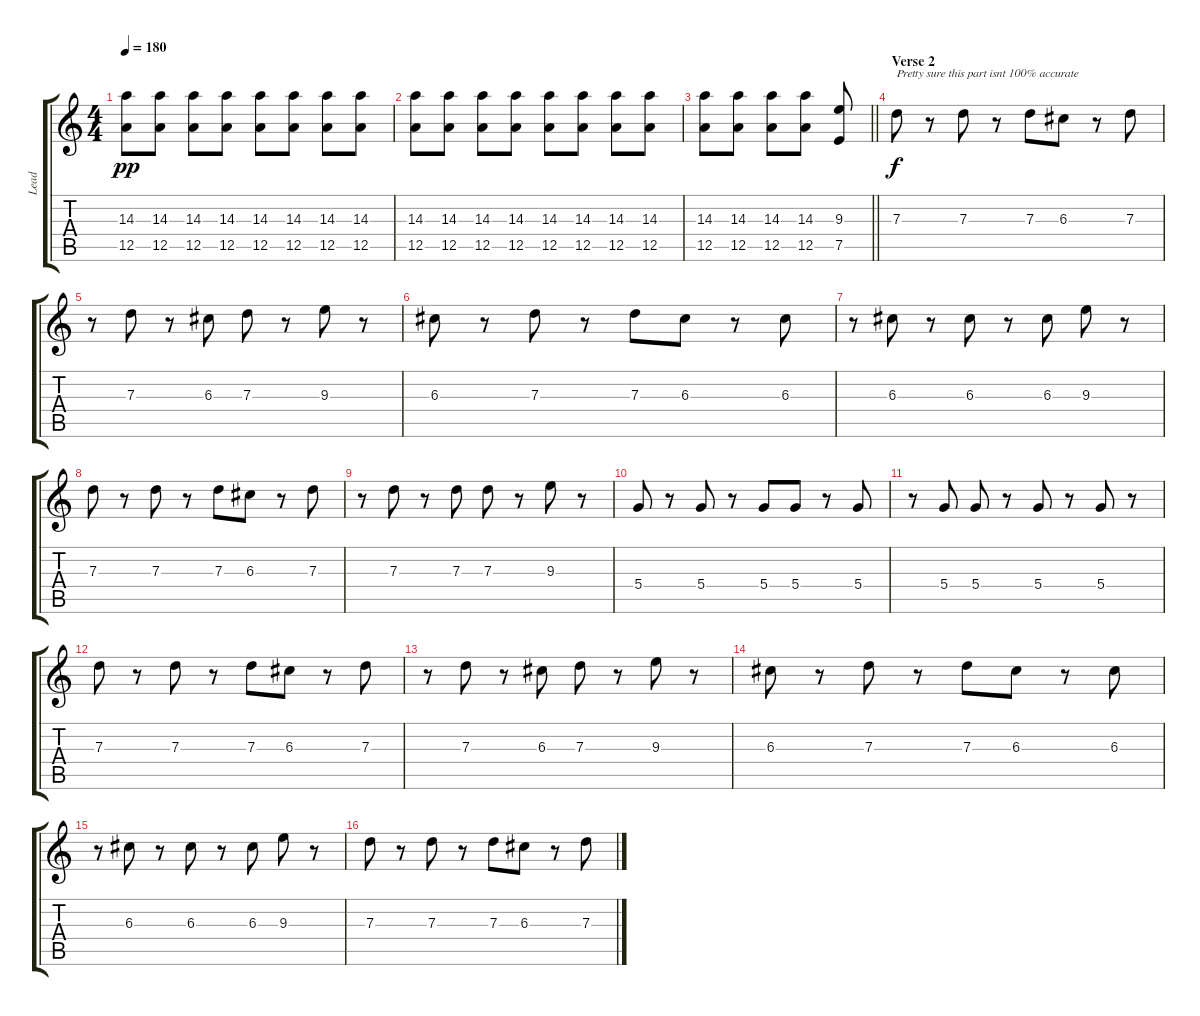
\track ("Lead" "Lead") {instrument overdrivenguitar}
\staff {score tabs}
\tuning (E4 B3 G3 D3 A2 D2) {hide}
\ts (4 4)
\tempo 180
\clef g2
\ks c
(14.3 12.5).8{dy pp} (14.3 12.5).8 (14.3 12.5).8 (14.3 12.5).8 (14.3 12.5).8 (14.3 12.5).8 (14.3 12.5).8 (14.3 12.5).8 |
(14.3 12.5).8 (14.3 12.5).8 (14.3 12.5).8 (14.3 12.5).8 (14.3 12.5).8 (14.3 12.5).8 (14.3 12.5).8 (14.3 12.5).8 |
\barLineRight lightlight
(14.3 12.5).8 (14.3 12.5).8 (14.3 12.5).8 (14.3 12.5).8 (9.3 7.5).8 |
\section ("" "Verse 2")
7.3.8{txt "Pretty sure this part isnt 100% accurate" dy f volume 8} r.8 7.3.8 r.8 7.3.8 6.3.8 r.8 7.3.8 |
r.8 7.3.8 r.8 6.3.8 7.3.8 r.8 9.3.8 r.8 |
6.3.8 r.8 7.3.8 r.8 7.3.8 6.3.8 r.8 6.3.8 |
r.8 6.3.8 r.8 6.3.8 r.8 6.3.8 9.3.8 r.8 |
7.3.8 r.8 7.3.8 r.8 7.3.8 6.3.8 r.8 7.3.8 |
r.8 7.3.8 r.8 7.3.8 7.3.8 r.8 9.3.8 r.8 |
5.4.8 r.8 5.4.8 r.8 5.4.8 5.4.8 r.8 5.4.8 |
r.8 5.4.8 5.4.8 r.8 5.4.8 r.8 5.4.8 r.8 |
7.3.8 r.8 7.3.8 r.8 7.3.8 6.3.8 r.8 7.3.8 |
r.8 7.3.8 r.8 6.3.8 7.3.8 r.8 9.3.8 r.8 |
6.3.8 r.8 7.3.8 r.8 7.3.8 6.3.8 r.8 6.3.8 |
r.8 6.3.8 r.8 6.3.8 r.8 6.3.8 9.3.8 r.8 |
7.3.8 r.8 7.3.8 r.8 7.3.8 6.3.8 r.8 7.3.8
